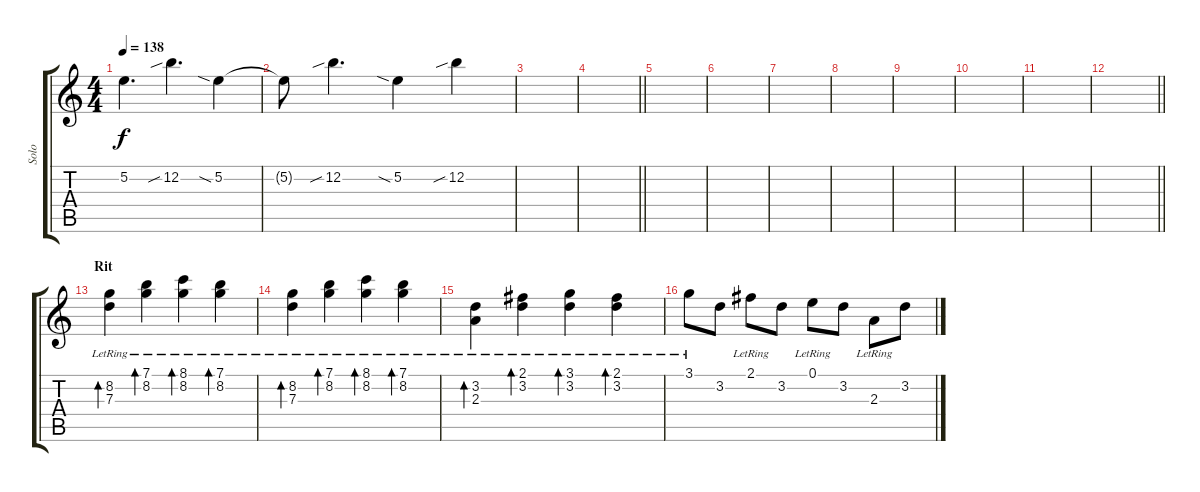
\track ("Solo" "Solo") {instrument overdrivenguitar}
\staff {score tabs}
\tuning (E4 B3 G3 D3 A2 E2) {hide}
\ts (4 4)
\tempo 138
\clef g2
\ks c
5.2.4{d dy f volume 7 instrument electricguitarclean} 12.2{sib}.4{d} 5.2{sia}.4 |
5.2{t}.8 12.2{sib}.4{d} 5.2{sia}.4 12.2{sib}.4 |
|
\barLineRight lightlight
|
|
|
|
|
|
|
|
\barLineRight lightlight
|
\section ("" "Rit")
(8.2{lr} 7.3).4{bd 60 volume 16 instrument electricguitarclean} (7.1 8.2{lr}).4{bd 60} (8.1 8.2{lr}).4{bd 60} (7.1 8.2{lr}).4{bd 60} |
(8.2{lr} 7.3).4{bd 60} (7.1 8.2{lr}).4{bd 60} (8.1 8.2{lr}).4{bd 60} (7.1 8.2{lr}).4{bd 60} |
(3.2{lr} 2.3).4{bd 60} (2.1 3.2{lr}).4{bd 60} (3.1 3.2{lr}).4{bd 60} (2.1 3.2{lr}).4{bd 60} |
3.1{lr}.8 3.2.8 2.1{lr}.8 3.2.8 0.1{lr}.8 3.2.8 2.3{lr}.8 3.2.8
